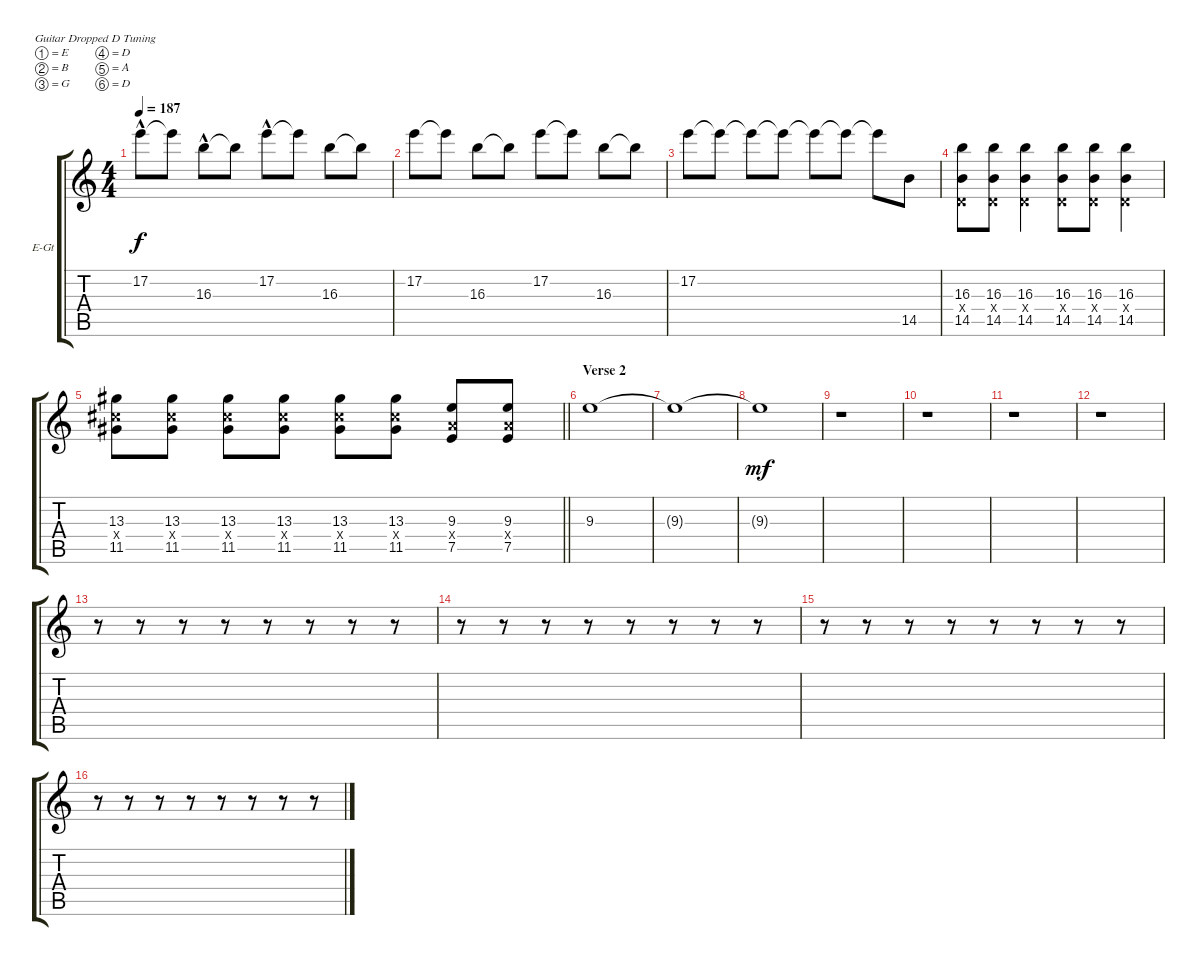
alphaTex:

\bracketExtendMode groupsimilarinstruments
\firstSystemTrackNameOrientation horizontal
\otherSystemsTrackNameOrientation horizontal
\track ("Jack Barakat" "E-Gt") {instrument overdrivenguitar}
\staff {score tabs}
\tuning (E4 B3 G3 D3 A2 D2)
\ts (4 4)
\tempo 187
\clef g2
\ks c
17.2{hac}.8{dy f} 17.2{t}.8 16.3{hac}.8 16.3{t}.8 17.2{hac}.8 17.2{t}.8 16.3.8 16.3{t}.8 |
17.2.8 17.2{t}.8 16.3.8 16.3{t}.8 17.2.8 17.2{t}.8 16.3.8 16.3{t}.8 |
17.2.8 17.2{t}.8 17.2{t}.8 17.2{t}.8 17.2{t}.8 17.2{t}.8 17.2{t}.8 14.5.8 |
(16.3 0.4{x} 14.5).8 (16.3 0.4{x} 14.5).8 (16.3 0.4{x} 14.5).4 (16.3 0.4{x} 14.5).8 (16.3 0.4{x} 14.5).8 (16.3 0.4{x} 14.5).4 |
\barLineRight lightlight
(11.5 11.4{x} 13.3).8 (11.5 11.4{x} 13.3).8 (11.5 11.4{x} 13.3).8 (11.5 11.4{x} 13.3).8 (11.5 11.4{x} 13.3).8 (11.5 11.4{x} 13.3).8 (7.5 7.4{x} 9.3).8 (7.5 7.4{x} 9.3).8 |
\section ("" "Verse 2")
9.3.1 |
9.3{t}.1 |
9.3{t}.1{dy mf} |
r.1 |
r.1 |
r.1 |
r.1 |
r.8 r.8 r.8 r.8 r.8 r.8 r.8 r.8 |
r.8 r.8 r.8 r.8 r.8 r.8 r.8 r.8 |
r.8 r.8 r.8 r.8 r.8 r.8 r.8 r.8 |
r.8 r.8 r.8 r.8 r.8 r.8 r.8 r.8
